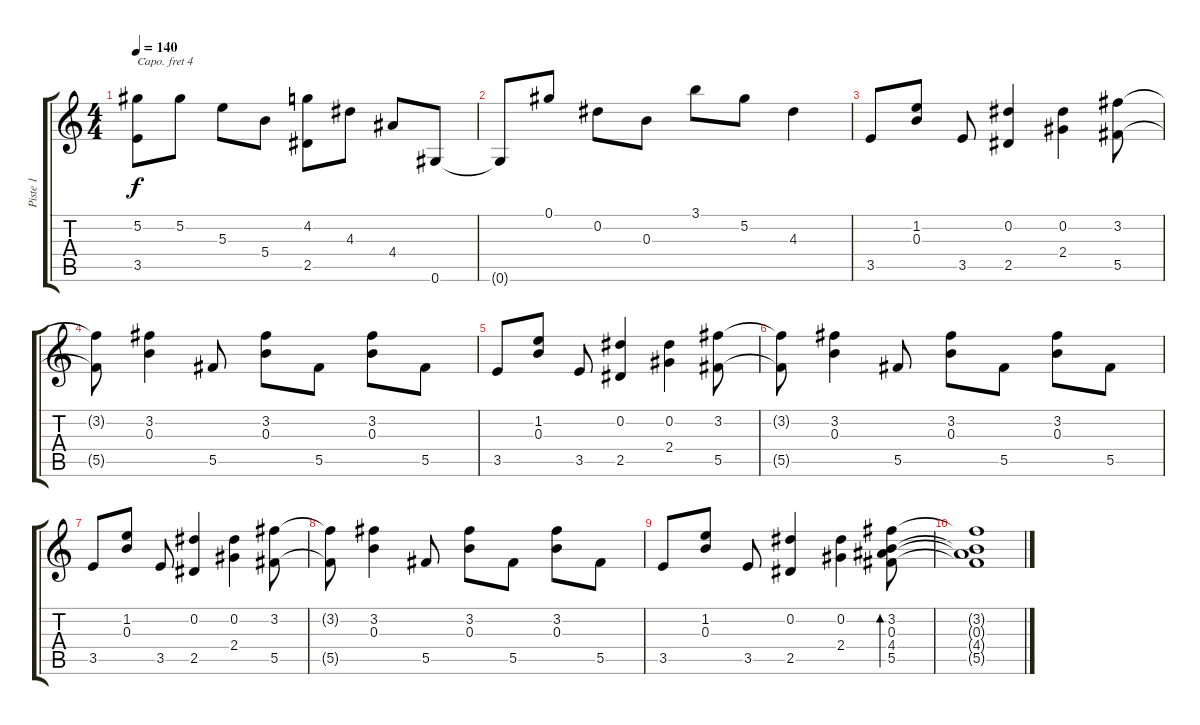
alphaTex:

\track ("Piste 1" "Piste 1") {instrument acousticguitarsteel}
\staff {score tabs}
\capo 4
\tuning (E4 B3 G3 D3 A2 E2) {hide}
\ts (4 4)
\tempo 140
\clef g2
\ks c
(5.2 3.5).8{dy f} 5.2.8 5.3.8 5.4.8 (4.2 2.5).8 4.3.8 4.4.8 0.6.8 |
0.6{t}.8 0.1.8 0.2.8 0.3.8 3.1.8 5.2.8 4.3.4 |
3.5.8 (1.2 0.3).8 3.5.8 (0.2 2.5).4 (0.2 2.4).4 (3.2 5.5).8 |
(3.2{t} 5.5{t}).8 (3.2 0.3).4 5.5.8 (3.2 0.3).8 5.5.8 (3.2 0.3).8 5.5.8 |
3.5.8 (1.2 0.3).8 3.5.8 (0.2 2.5).4 (0.2 2.4).4 (3.2 5.5).8 |
(3.2{t} 5.5{t}).8 (3.2 0.3).4 5.5.8 (3.2 0.3).8 5.5.8 (3.2 0.3).8 5.5.8 |
3.5.8 (1.2 0.3).8 3.5.8 (0.2 2.5).4 (0.2 2.4).4 (3.2 5.5).8 |
(3.2{t} 5.5{t}).8 (3.2 0.3).4 5.5.8 (3.2 0.3).8 5.5.8 (3.2 0.3).8 5.5.8 |
3.5.8 (1.2 0.3).8 3.5.8 (0.2 2.5).4 (0.2 2.4).4 (3.2 0.3 4.4 5.5).8{bd 480} |
(3.2{t} 0.3{t} 4.4{t} 5.5{t}).1
